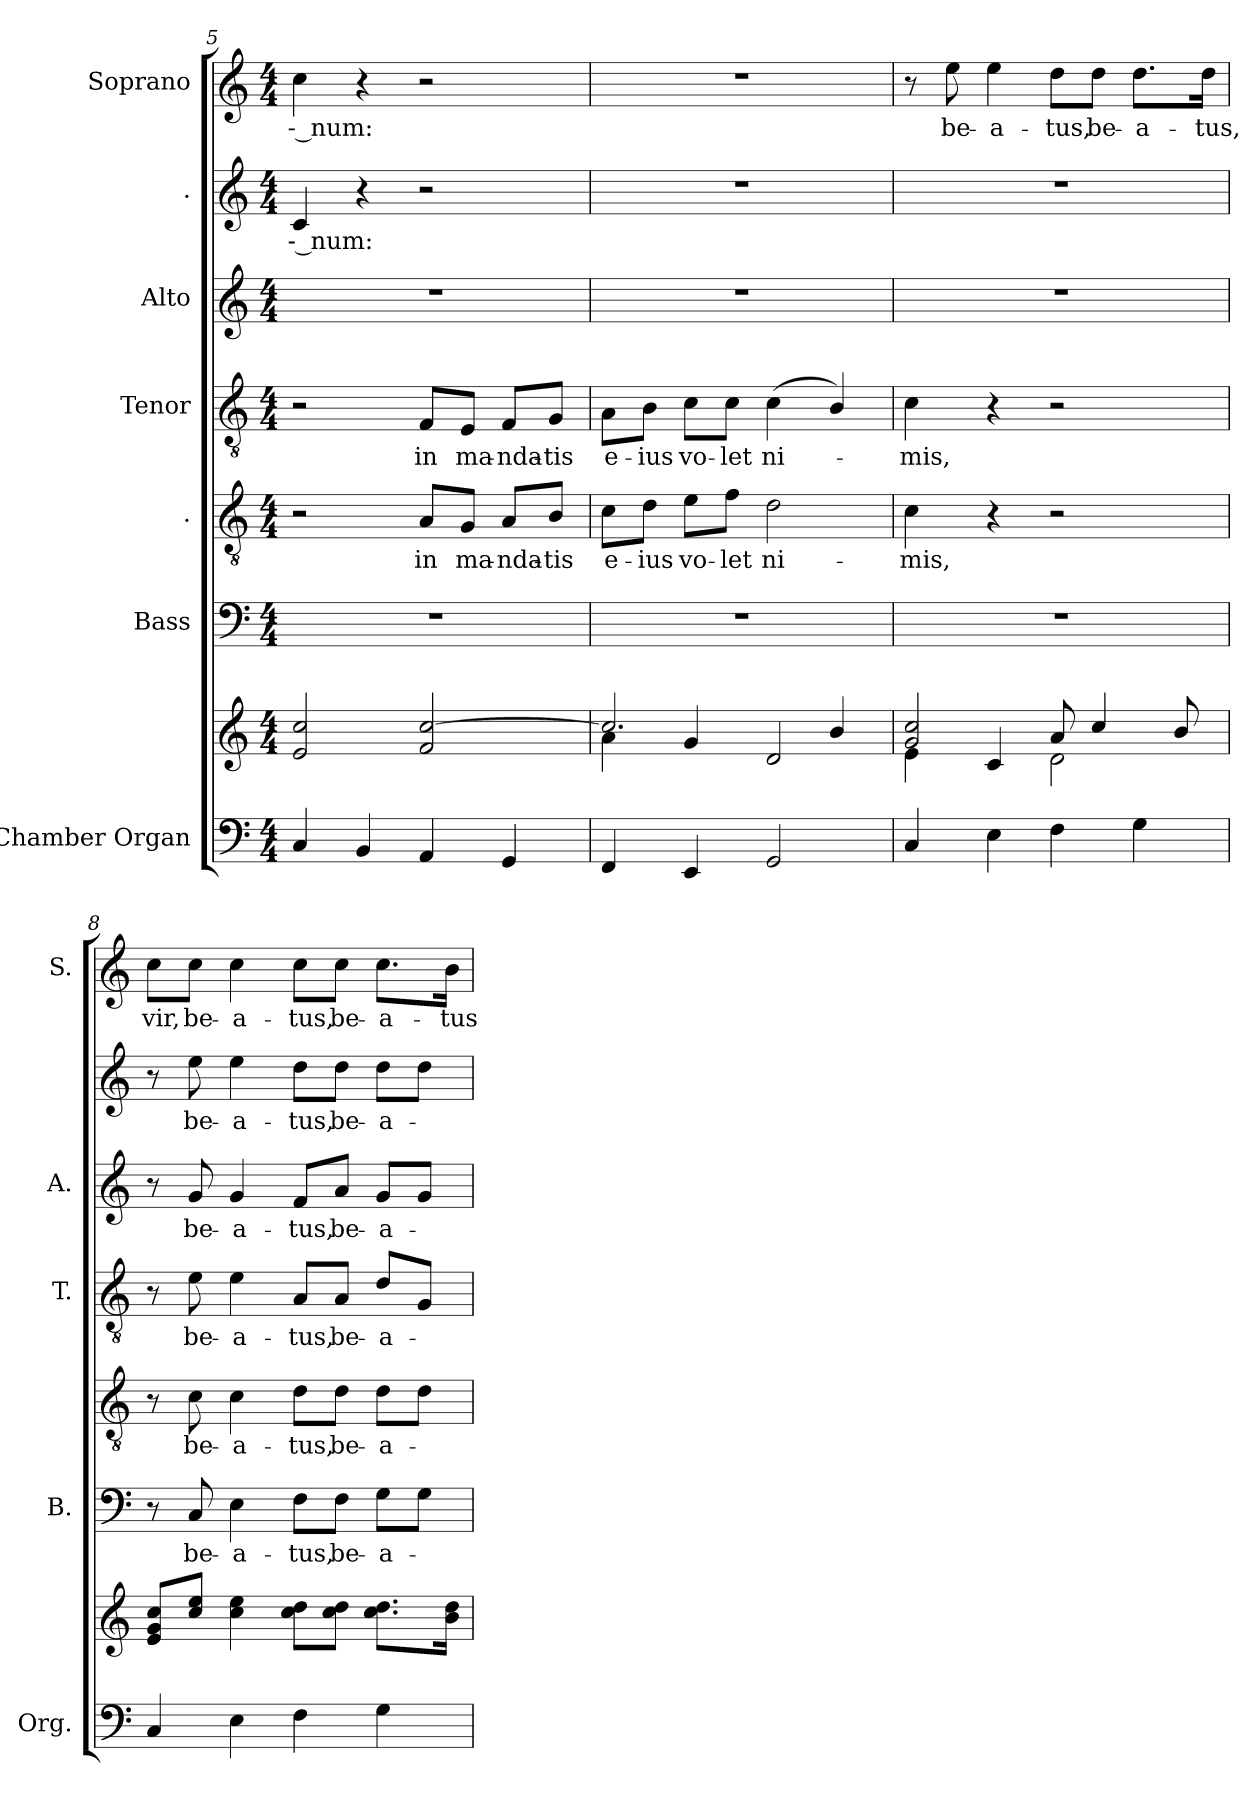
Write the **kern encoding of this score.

**kern	**kern	**kern	**text	**kern	**text	**kern	**text	**kern	**text	**kern	**text	**kern	**text
*part7	*part7	*part6	*part6	*part5	*part5	*part4	*part4	*part3	*part3	*part2	*part2	*part1	*part1
*staff8	*staff7	*staff6	*staff6	*staff5	*staff5	*staff4	*staff4	*staff3	*staff3	*staff2	*staff2	*staff1	*staff1
*I"Chamber  Organ	*	*I"Bass	*	*I".	*	*I"Tenor	*	*I"Alto	*	*I".	*	*I"Soprano	*
*I'Org.	*	*I'B.	*	*	*	*I'T.	*	*I'A.	*	*	*	*I'S.	*
!!LO:LB:g=z
*clefF4	*clefG2	*clefF4	*	*clefGv2	*	*clefGv2	*	*clefG2	*	*clefG2	*	*clefG2	*
*	*	*	*	*ITrd7c12	*	*ITrd7c12	*	*	*	*	*	*	*
*k[]	*k[]	*k[]	*	*k[]	*	*k[]	*	*k[]	*	*k[]	*	*k[]	*
*C:	*C:	*C:	*	*C:	*	*C:	*	*C:	*	*C:	*	*C:	*
*M4/4	*M4/4	*M4/4	*	*M4/4	*	*M4/4	*	*M4/4	*	*M4/4	*	*M4/4	*
=5	=5	=5	=5	=5	=5	=5	=5	=5	=5	=5	=5	=5	=5
!	!	!	!	!	!	!	!	!	!	!	!LO:LY:b:color=#000000	!	!
!	!	!	!	!	!	!	!	!	!	!	!	!	!LO:LY:b:color=#000000
4Ci/	2ei/ 2cci	1r	.	2r	.	2r	.	1r	.	4ci/	-- num:	4cci\	-- num:
4BBi/	.	.	.	.	.	.	.	.	.	4r	.	4r	.
!	!	!	!	!	!LO:LY:b:color=#000000	!	!	!	!	!	!	!	!
!	!	!	!	!	!	!	!LO:LY:b:color=#000000	!	!	!	!	!	!
4AAi/	2fi/ [2cci	.	.	8AAi/L	in	8FFi/L	in	.	.	2r	.	2r	.
!	!	!	!	!	!LO:LY:b:color=#000000	!	!	!	!	!	!	!	!
!	!	!	!	!	!	!	!LO:LY:b:color=#000000	!	!	!	!	!	!
.	.	.	.	8GGi/J	ma-	8EEi/J	ma-	.	.	.	.	.	.
!	!	!	!	!	!LO:LY:b:color=#000000	!	!	!	!	!	!	!	!
!	!	!	!	!	!	!	!LO:LY:b:color=#000000	!	!	!	!	!	!
4GGi/	.	.	.	8AAi/L	-nda-	8FFi/L	-nda-	.	.	.	.	.	.
!	!	!	!	!	!LO:LY:b:color=#000000	!	!	!	!	!	!	!	!
!	!	!	!	!	!	!	!LO:LY:b:color=#000000	!	!	!	!	!	!
.	.	.	.	8BBi/J	-tis	8GGi/J	-tis	.	.	.	.	.	.
=6	=6	=6	=6	=6	=6	=6	=6	=6	=6	=6	=6	=6	=6
*	*^	*	*	*	*	*	*	*	*	*	*	*	*
!	!	!	!	!	!	!LO:LY:b:color=#000000	!	!	!	!	!	!	!	!
!	!	!	!	!	!	!	!	!LO:LY:b:color=#000000	!	!	!	!	!	!
4FFi/	2.cci/]	4ai\	1r	.	8Ci\L	e-	8AAi\L	e-	1r	.	1r	.	1r	.
!	!	!	!	!	!	!LO:LY:b:color=#000000	!	!	!	!	!	!	!	!
!	!	!	!	!	!	!	!	!LO:LY:b:color=#000000	!	!	!	!	!	!
.	.	.	.	.	8Di\J	-ius	8BBi\J	-ius	.	.	.	.	.	.
!	!	!	!	!	!	!LO:LY:b:color=#000000	!	!	!	!	!	!	!	!
!	!	!	!	!	!	!	!	!LO:LY:b:color=#000000	!	!	!	!	!	!
4EEi/	.	4gi/	.	.	8Ei\L	vo-	8Ci\L	vo-	.	.	.	.	.	.
!	!	!	!	!	!	!LO:LY:b:color=#000000	!	!	!	!	!	!	!	!
!	!	!	!	!	!	!	!	!LO:LY:b:color=#000000	!	!	!	!	!	!
.	.	.	.	.	8Fi\J	-let	8Ci\J	-let	.	.	.	.	.	.
!	!	!	!	!	!	!LO:LY:b:color=#000000	!	!	!	!	!	!	!	!
!	!	!	!	!	!	!	!	!LO:LY:b:color=#000000	!	!	!	!	!	!
2GGi/	.	2di/	.	.	2Di\	ni-	(4Ci\	ni-	.	.	.	.	.	.
.	4bi/	.	.	.	.	.	4BBi/)	.	.	.	.	.	.	.
=7	=7	=7	=7	=7	=7	=7	=7	=7	=7	=7	=7	=7	=7	=7
!	!	!	!	!	!	!LO:LY:b:color=#000000	!	!	!	!	!	!	!	!
!	!	!	!	!	!	!	!	!LO:LY:b:color=#000000	!	!	!	!	!	!
4Ci/	2gi/ 2cci	4ei\	1r	.	4Ci\	-mis,	4Ci\	-mis,	1r	.	1r	.	8r	.
!	!	!	!	!	!	!	!	!	!	!	!	!	!	!LO:LY:b:color=#000000
.	.	.	.	.	.	.	.	.	.	.	.	.	8eei\	be-
!	!	!	!	!	!	!	!	!	!	!	!	!	!	!LO:LY:b:color=#000000
4Ei\	.	4ci/	.	.	4r	.	4r	.	.	.	.	.	4eei\	-a-
!	!	!	!	!	!	!	!	!	!	!	!	!	!	!LO:LY:b:color=#000000
4Fi\	8ai/	2di\	.	.	2r	.	2r	.	.	.	.	.	8ddi\L	-tus,
!	!	!	!	!	!	!	!	!	!	!	!	!	!	!LO:LY:b:color=#000000
.	4cci/	.	.	.	.	.	.	.	.	.	.	.	8ddi\J	be-
!	!	!	!	!	!	!	!	!	!	!	!	!	!	!LO:LY:b:color=#000000
4Gi\	.	.	.	.	.	.	.	.	.	.	.	.	8.ddi\L	-a-
.	8bi/	.	.	.	.	.	.	.	.	.	.	.	.	.
!	!	!	!	!	!	!	!	!	!	!	!	!	!	!LO:LY:b:color=#000000
.	.	.	.	.	.	.	.	.	.	.	.	.	16ddi\Jk	-tus,
*	*v	*v	*	*	*	*	*	*	*	*	*	*	*	*
=8	=8	=8	=8	=8	=8	=8	=8	=8	=8	=8	=8	=8	=8
!	!	!	!	!	!	!	!	!	!	!	!	!	!LO:LY:b:color=#000000
4Ci/	8ei/ 8gi/ 8cci/L	8r	.	8r	.	8r	.	8r	.	8r	.	8cci\L	vir,
!	!	!	!LO:LY:b:color=#000000	!	!	!	!	!	!	!	!	!	!
!	!	!	!	!	!LO:LY:b:color=#000000	!	!	!	!	!	!	!	!
!	!	!	!	!	!	!	!LO:LY:b:color=#000000	!	!	!	!	!	!
!	!	!	!	!	!	!	!	!	!LO:LY:b:color=#000000	!	!	!	!
!	!	!	!	!	!	!	!	!	!	!	!LO:LY:b:color=#000000	!	!
!	!	!	!	!	!	!	!	!	!	!	!	!	!LO:LY:b:color=#000000
.	8cci/ 8eei/J	8Ci/	be-	8Ci\	be-	8Ei\	be-	8gi/	be-	8eei\	be-	8cci\J	be-
!	!	!	!LO:LY:b:color=#000000	!	!	!	!	!	!	!	!	!	!
!	!	!	!	!	!LO:LY:b:color=#000000	!	!	!	!	!	!	!	!
!	!	!	!	!	!	!	!LO:LY:b:color=#000000	!	!	!	!	!	!
!	!	!	!	!	!	!	!	!	!LO:LY:b:color=#000000	!	!	!	!
!	!	!	!	!	!	!	!	!	!	!	!LO:LY:b:color=#000000	!	!
!	!	!	!	!	!	!	!	!	!	!	!	!	!LO:LY:b:color=#000000
4Ei\	4cci\ 4eei	4Ei\	-a-	4Ci\	-a-	4Ei\	-a-	4gi/	-a-	4eei\	-a-	4cci\	-a-
!	!	!	!LO:LY:b:color=#000000	!	!	!	!	!	!	!	!	!	!
!	!	!	!	!	!LO:LY:b:color=#000000	!	!	!	!	!	!	!	!
!	!	!	!	!	!	!	!LO:LY:b:color=#000000	!	!	!	!	!	!
!	!	!	!	!	!	!	!	!	!LO:LY:b:color=#000000	!	!	!	!
!	!	!	!	!	!	!	!	!	!	!	!LO:LY:b:color=#000000	!	!
!	!	!	!	!	!	!	!	!	!	!	!	!	!LO:LY:b:color=#000000
4Fi\	8cci\ 8ddi\L	8Fi\L	-tus,	8Di\L	-tus,	8AAi/L	-tus,	8fi/L	-tus,	8ddi\L	-tus,	8cci\L	-tus,
!	!	!	!LO:LY:b:color=#000000	!	!	!	!	!	!	!	!	!	!
!	!	!	!	!	!LO:LY:b:color=#000000	!	!	!	!	!	!	!	!
!	!	!	!	!	!	!	!LO:LY:b:color=#000000	!	!	!	!	!	!
!	!	!	!	!	!	!	!	!	!LO:LY:b:color=#000000	!	!	!	!
!	!	!	!	!	!	!	!	!	!	!	!LO:LY:b:color=#000000	!	!
!	!	!	!	!	!	!	!	!	!	!	!	!	!LO:LY:b:color=#000000
.	8cci\ 8ddi\J	8Fi\J	be-	8Di\J	be-	8AAi/J	be-	8ai/J	be-	8ddi\J	be-	8cci\J	be-
!	!	!	!LO:LY:b:color=#000000	!	!	!	!	!	!	!	!	!	!
!	!	!	!	!	!LO:LY:b:color=#000000	!	!	!	!	!	!	!	!
!	!	!	!	!	!	!	!LO:LY:b:color=#000000	!	!	!	!	!	!
!	!	!	!	!	!	!	!	!	!LO:LY:b:color=#000000	!	!	!	!
!	!	!	!	!	!	!	!	!	!	!	!LO:LY:b:color=#000000	!	!
!	!	!	!	!	!	!	!	!	!	!	!	!	!LO:LY:b:color=#000000
4Gi\	8.cci\ 8.ddi\L	8Gi\L	-a-	8Di\L	-a-	8Di/L	-a-	8gi/L	-a-	8ddi\L	-a-	8.cci\L	-a-
.	.	8Gi\J	.	8Di\J	.	8GGi/J	.	8gi/J	.	8ddi\J	.	.	.
!	!	!	!	!	!	!	!	!	!	!	!	!	!LO:LY:b:color=#000000
.	16bi\ 16ddi\Jk	.	.	.	.	.	.	.	.	.	.	16bi\Jk	-tus
=	=	=	=	=	=	=	=	=	=	=	=	=	=
*-	*-	*-	*-	*-	*-	*-	*-	*-	*-	*-	*-	*-	*-
